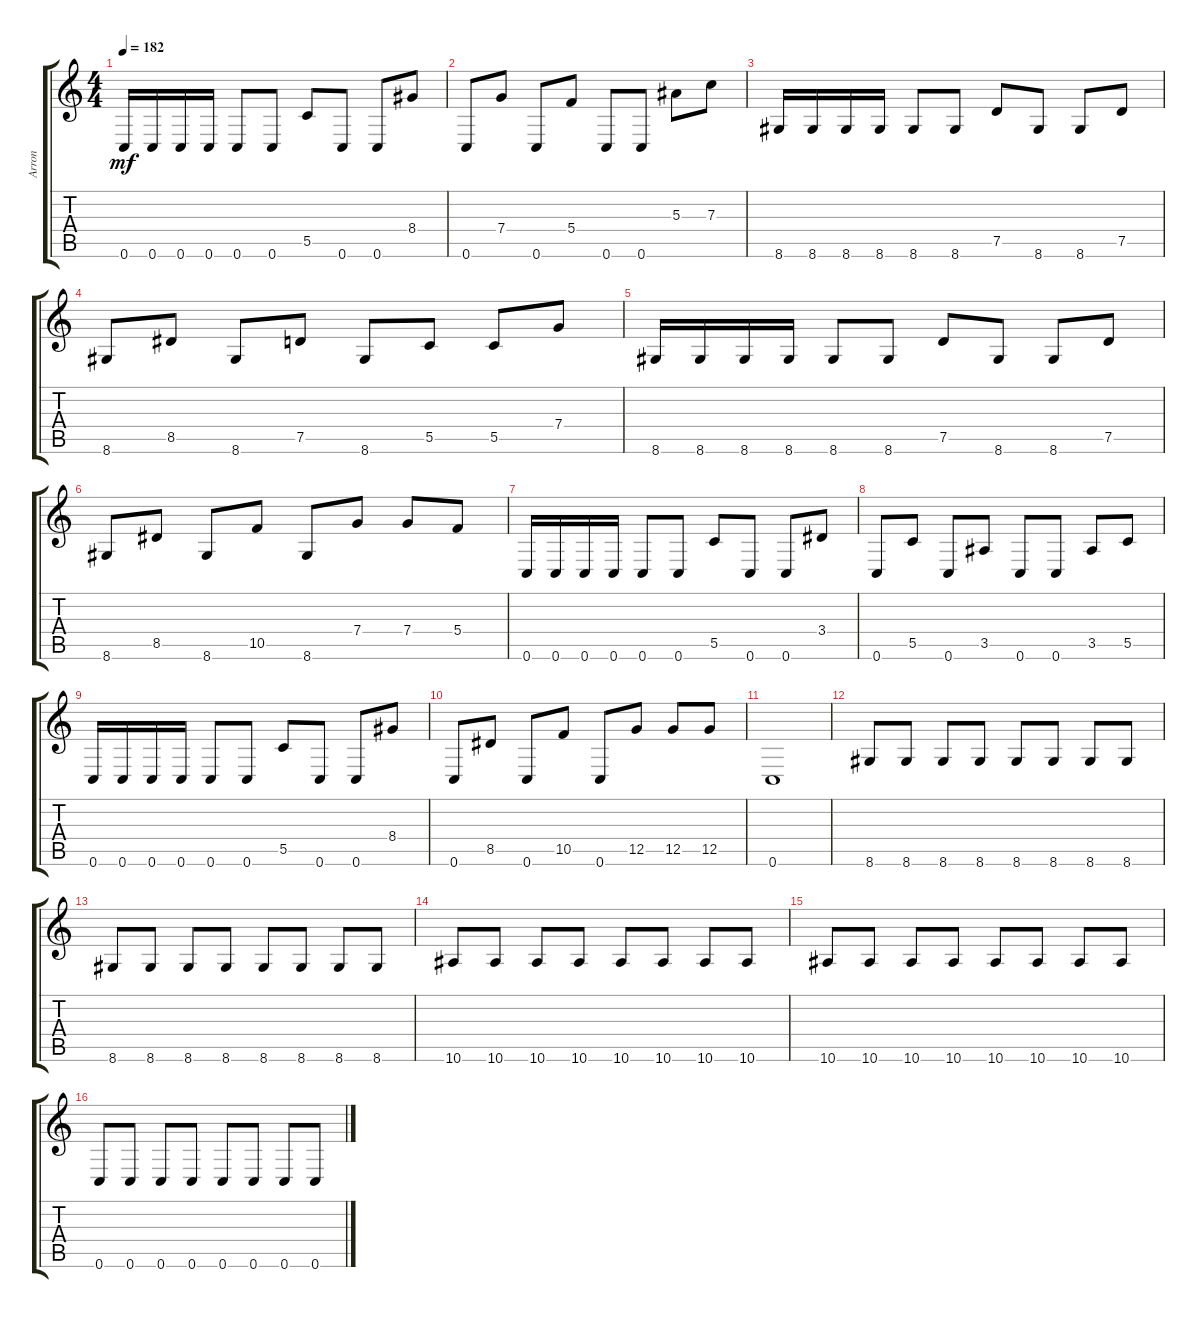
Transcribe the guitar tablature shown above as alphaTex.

\track ("Arron" "Arron") {instrument distortionguitar}
\staff {score tabs}
\tuning (D4 A3 F3 C3 G2 C2) {hide}
\ts (4 4)
\tempo 182
\clef g2
\ks c
0.6.16{dy mf} 0.6.16 0.6.16 0.6.16 0.6.8 0.6.8 5.5.8 0.6.8 0.6.8 8.4.8 |
0.6.8 7.4.8 0.6.8 5.4.8 0.6.8 0.6.8 5.3.8 7.3.8 |
8.6.16 8.6.16 8.6.16 8.6.16 8.6.8 8.6.8 7.5.8 8.6.8 8.6.8 7.5.8 |
8.6.8 8.5.8 8.6.8 7.5.8 8.6.8 5.5.8 5.5.8 7.4.8 |
8.6.16 8.6.16 8.6.16 8.6.16 8.6.8 8.6.8 7.5.8 8.6.8 8.6.8 7.5.8 |
8.6.8 8.5.8 8.6.8 10.5.8 8.6.8 7.4.8 7.4.8 5.4.8 |
0.6.16 0.6.16 0.6.16 0.6.16 0.6.8 0.6.8 5.5.8 0.6.8 0.6.8 3.4.8 |
0.6.8 5.5.8 0.6.8 3.5.8 0.6.8 0.6.8 3.5.8 5.5.8 |
0.6.16 0.6.16 0.6.16 0.6.16 0.6.8 0.6.8 5.5.8 0.6.8 0.6.8 8.4.8 |
0.6.8 8.5.8 0.6.8 10.5.8 0.6.8 12.5.8 12.5.8 12.5.8 |
0.6.1 |
8.6.8 8.6.8 8.6.8 8.6.8 8.6.8 8.6.8 8.6.8 8.6.8 |
8.6.8 8.6.8 8.6.8 8.6.8 8.6.8 8.6.8 8.6.8 8.6.8 |
10.6.8 10.6.8 10.6.8 10.6.8 10.6.8 10.6.8 10.6.8 10.6.8 |
10.6.8 10.6.8 10.6.8 10.6.8 10.6.8 10.6.8 10.6.8 10.6.8 |
0.6.8 0.6.8 0.6.8 0.6.8 0.6.8 0.6.8 0.6.8 0.6.8
